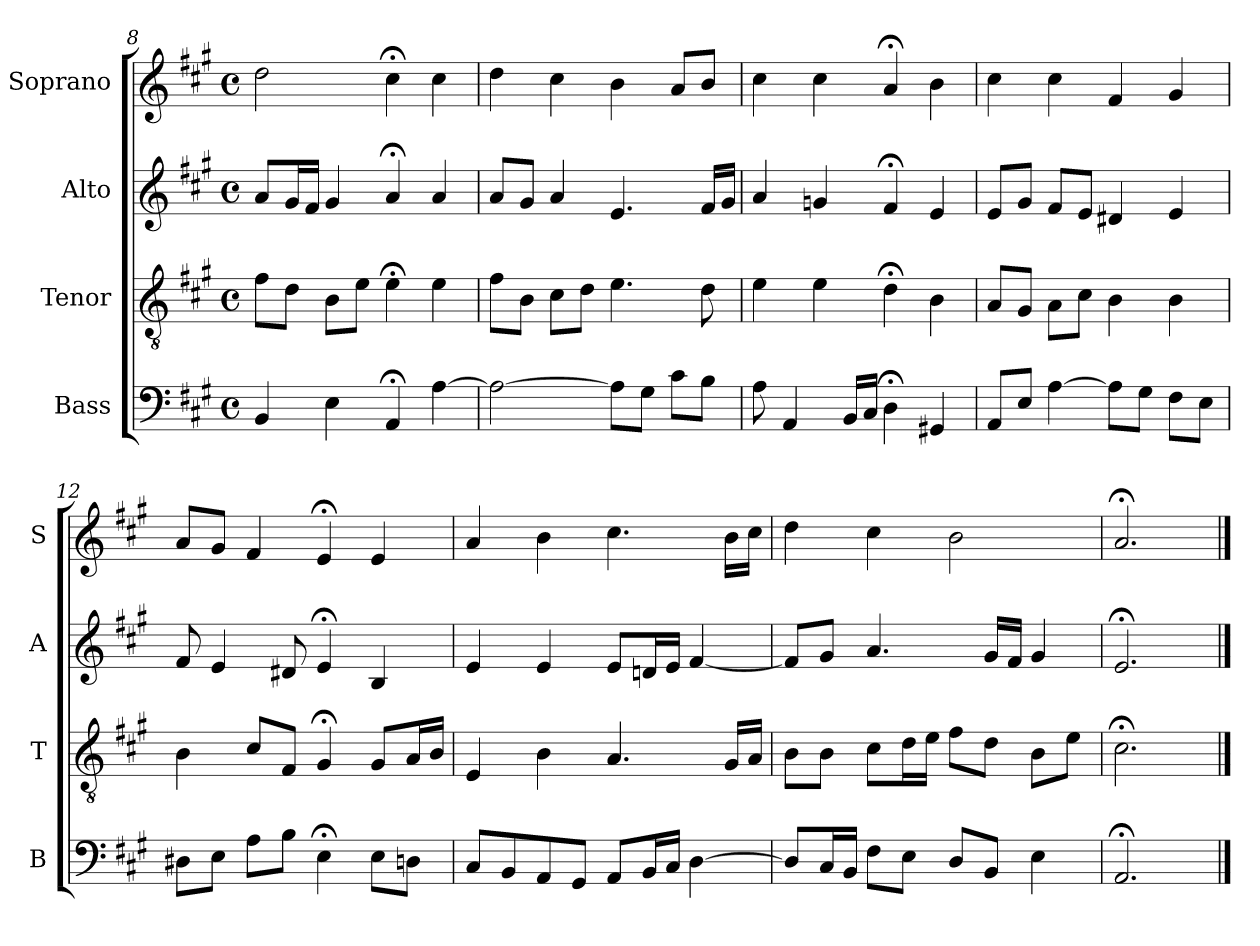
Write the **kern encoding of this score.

**kern	**kern	**kern	**kern
*part4	*part3	*part2	*part1
*staff4	*staff3	*staff2	*staff1
*I"Bass	*I"Tenor	*I"Alto	*I"Soprano
*I'B	*I'T	*I'A	*I'S
*clefF4	*clefGv2	*clefG2	*clefG2
*k[f#c#g#]	*k[f#c#g#]	*k[f#c#g#]	*k[f#c#g#]
*A:	*A:	*A:	*A:
*M4/4	*M4/4	*M4/4	*M4/4
*met(c)	*met(c)	*met(c)	*met(c)
=8	=8	=8	=8
4BB	8f#L	8aL	2dd
.	8dJ	16g#L	.
.	.	16f#JJ	.
4E	8BL	4g#	.
.	8eJ	.	.
4AA;<	4e;<	4a;<	4cc#;<
[4A	4e	4a	4cc#
=9	=9	=9	=9
2A_	8f#L	8aL	4dd
.	8BJ	8g#J	.
.	8c#L	4a	4cc#
.	8dJ	.	.
8AL]	4.e	4.e	4b
8G#J	.	.	.
8c#L	.	.	8aL
8BJ	8d	16f#LL	8bJ
.	.	16g#JJ	.
=10	=10	=10	=10
8A	4e	4a	4cc#
4AA	.	.	.
.	4e	4gn	4cc#
16BBLL	.	.	.
16C#JJ	.	.	.
4D;<	4d;<	4f#;<	4a;<
4GG#X	4B	4e	4b
=11	=11	=11	=11
8AAL	8AL	8eL	4cc#
8EJ	8G#J	8g#J	.
[4A	8AL	8f#L	4cc#
.	8c#J	8eJ	.
8AL]	4B	4d#X	4f#
8G#J	.	.	.
8F#L	4B	4e	4g#
8EJ	.	.	.
=12	=12	=12	=12
8D#XiL	4Bi	8f#i	8aiL
8EJ	.	4e	8g#J
8AL	8c#L	.	4f#
8BJ	8F#J	8d#X	.
4E;<	4G#;<	4e;<	4e;<
8EL	8G#L	4B	4e
8DnJ	16AL	.	.
.	16BJJ	.	.
=13	=13	=13	=13
8C#L	4E	4e	4a
8BB	.	.	.
8AA	4B	4e	4b
8GG#J	.	.	.
8AAL	4.A	8eL	4.cc#
16BBL	.	16dnL	.
16C#JJ	.	16eJJ	.
[4D	.	[4f#	.
.	16G#LL	.	16bLL
.	16AJJ	.	16cc#JJ
=14	=14	=14	=14
8DL]	8BL	8f#L]	4dd
16C#L	8BJ	8g#J	.
16BBJJ	.	.	.
8F#L	8c#L	4.a	4cc#
8EJ	16dL	.	.
.	16eJJ	.	.
8DL	8f#L	.	2b
8BBJ	8dJ	16g#LL	.
.	.	16f#JJ	.
4E	8BL	4g#	.
.	8eJ	.	.
=15	=15	=15	=15
2.AA;<	2.c#;<	2.e;<	2.a;<
==	==	==	==
*-	*-	*-	*-
